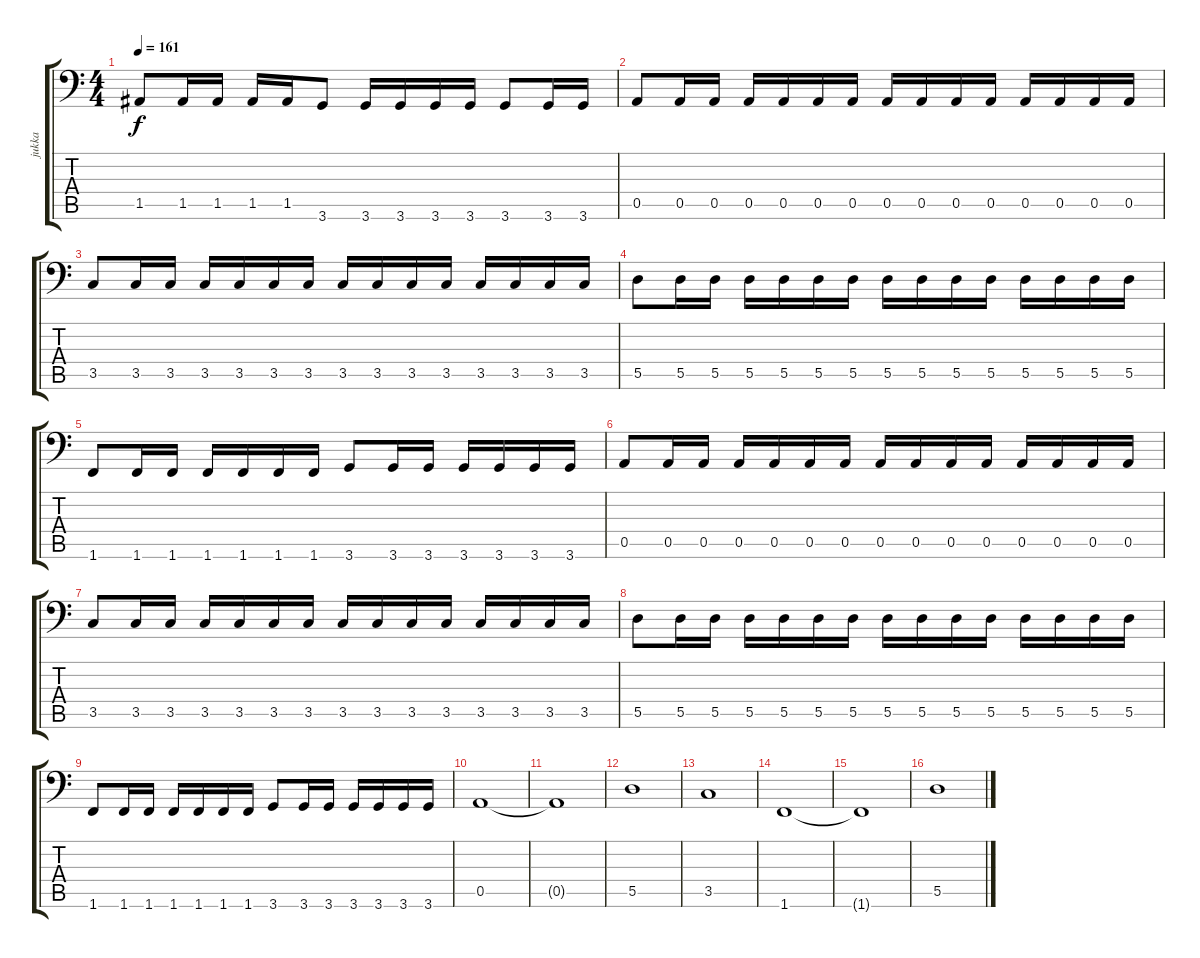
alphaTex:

\track ("jukka" "jukka") {instrument electricbassfinger}
\staff {score tabs}
\tuning (E3 B2 G2 D2 A1 E1) {hide}
\ts (4 4)
\tempo 161
\clef f4
\ks c
1.5.8{dy f} 1.5.16 1.5.16 1.5.16 1.5.16 3.6.8 3.6.16 3.6.16 3.6.16 3.6.16 3.6.8 3.6.16 3.6.16 |
0.5.8 0.5.16 0.5.16 0.5.16 0.5.16 0.5.16 0.5.16 0.5.16 0.5.16 0.5.16 0.5.16 0.5.16 0.5.16 0.5.16 0.5.16 |
3.5.8 3.5.16 3.5.16 3.5.16 3.5.16 3.5.16 3.5.16 3.5.16 3.5.16 3.5.16 3.5.16 3.5.16 3.5.16 3.5.16 3.5.16 |
5.5.8 5.5.16 5.5.16 5.5.16 5.5.16 5.5.16 5.5.16 5.5.16 5.5.16 5.5.16 5.5.16 5.5.16 5.5.16 5.5.16 5.5.16 |
1.6.8 1.6.16 1.6.16 1.6.16 1.6.16 1.6.16 1.6.16 3.6.8 3.6.16 3.6.16 3.6.16 3.6.16 3.6.16 3.6.16 |
0.5.8 0.5.16 0.5.16 0.5.16 0.5.16 0.5.16 0.5.16 0.5.16 0.5.16 0.5.16 0.5.16 0.5.16 0.5.16 0.5.16 0.5.16 |
3.5.8 3.5.16 3.5.16 3.5.16 3.5.16 3.5.16 3.5.16 3.5.16 3.5.16 3.5.16 3.5.16 3.5.16 3.5.16 3.5.16 3.5.16 |
5.5.8 5.5.16 5.5.16 5.5.16 5.5.16 5.5.16 5.5.16 5.5.16 5.5.16 5.5.16 5.5.16 5.5.16 5.5.16 5.5.16 5.5.16 |
1.6.8 1.6.16 1.6.16 1.6.16 1.6.16 1.6.16 1.6.16 3.6.8 3.6.16 3.6.16 3.6.16 3.6.16 3.6.16 3.6.16 |
0.5.1 |
0.5{t}.1 |
5.5.1 |
3.5.1 |
1.6.1 |
1.6{t}.1 |
5.5.1
